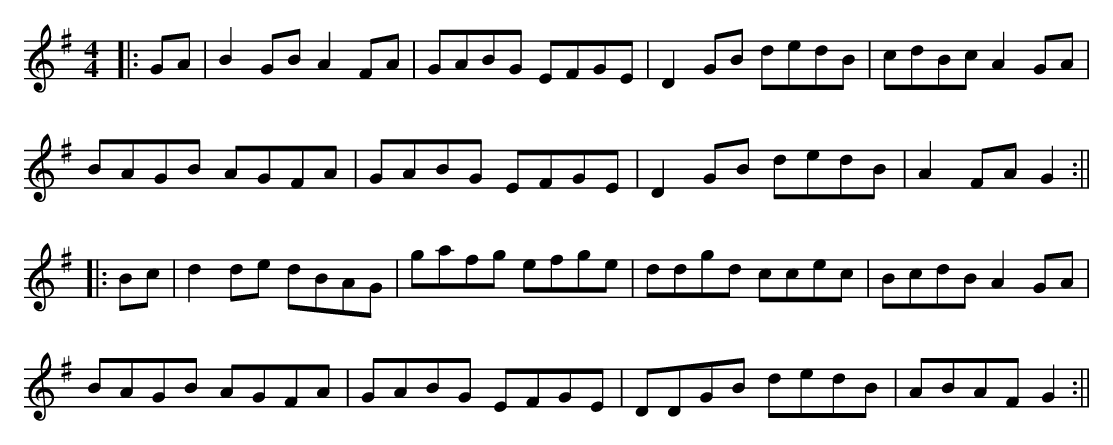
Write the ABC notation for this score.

X:1
M:4/4
K:G
|:GA | B2 GB A2 FA | GABG EFGE | D2 GB dedB | cdBc A2 GA |
 BAGB AGFA | GABG EFGE | D2 GB dedB | A2 FA G2 :||
|: Bc | d2 de dBAG | gafg efge | ddgd ccec | BcdB A2 GA |
 BAGB AGFA | GABG EFGE | DDGB dedB | ABAF G2 :||
